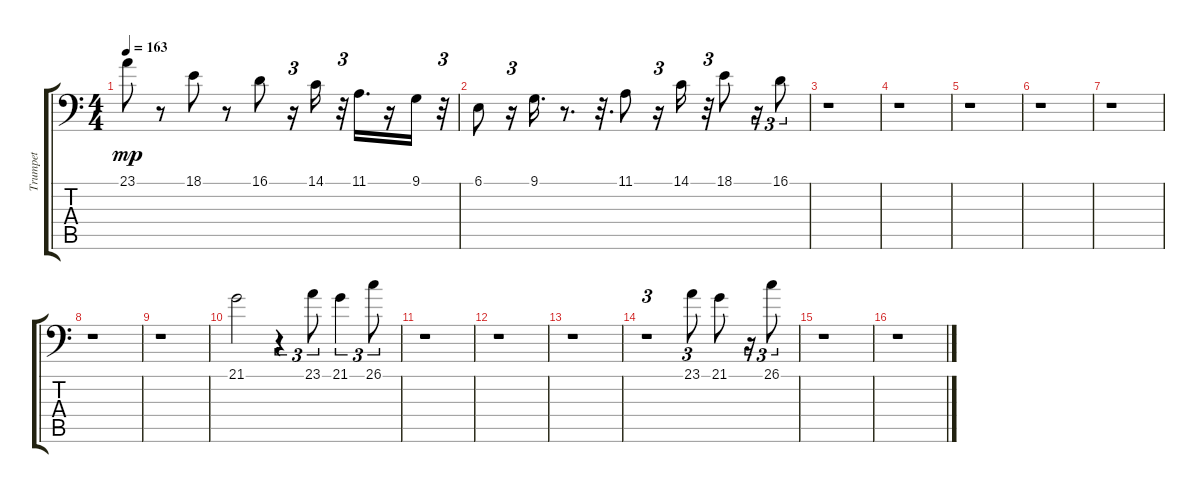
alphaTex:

\track ("Trumpet" "Trumpet") {instrument trumpet}
\staff {score tabs}
\tuning (Bb2 E2 Bb1 E1 Bb0 E0 Bb-1) {hide}
\ts (4 4)
\tempo 163
\clef f4
\ks c
23.1.8{dy mp} r.8 18.1.8 r.8 16.1.8 r.16{tu (3 2)} 14.1.16 r.32{tu (3 2)} 11.1.16{d} r.16 9.1.16 r.32{tu (3 2)} |
6.1.8 r.16{tu (3 2)} 9.1.16{d} r.8{d} r.32{d} 11.1.8 r.16{tu (3 2)} 14.1.16 r.32{tu (3 2)} 18.1.8 r.16{tu (3 2)} 16.1.8{tu (3 2)} |
r.1 |
r.1 |
r.1 |
r.1 |
r.1 |
r.1 |
r.1 |
21.1.2 r.4{tu (3 2)} 23.1.8{tu (3 2)} 21.1.4{tu (3 2)} 26.1.8{tu (3 2)} |
r.1 |
r.1 |
r.1 |
r.1{tu (3 2)} 23.1.8{tu (3 2)} 21.1.8 r.16{tu (3 2)} 26.1.8{tu (3 2)} |
r.1 |
r.1
